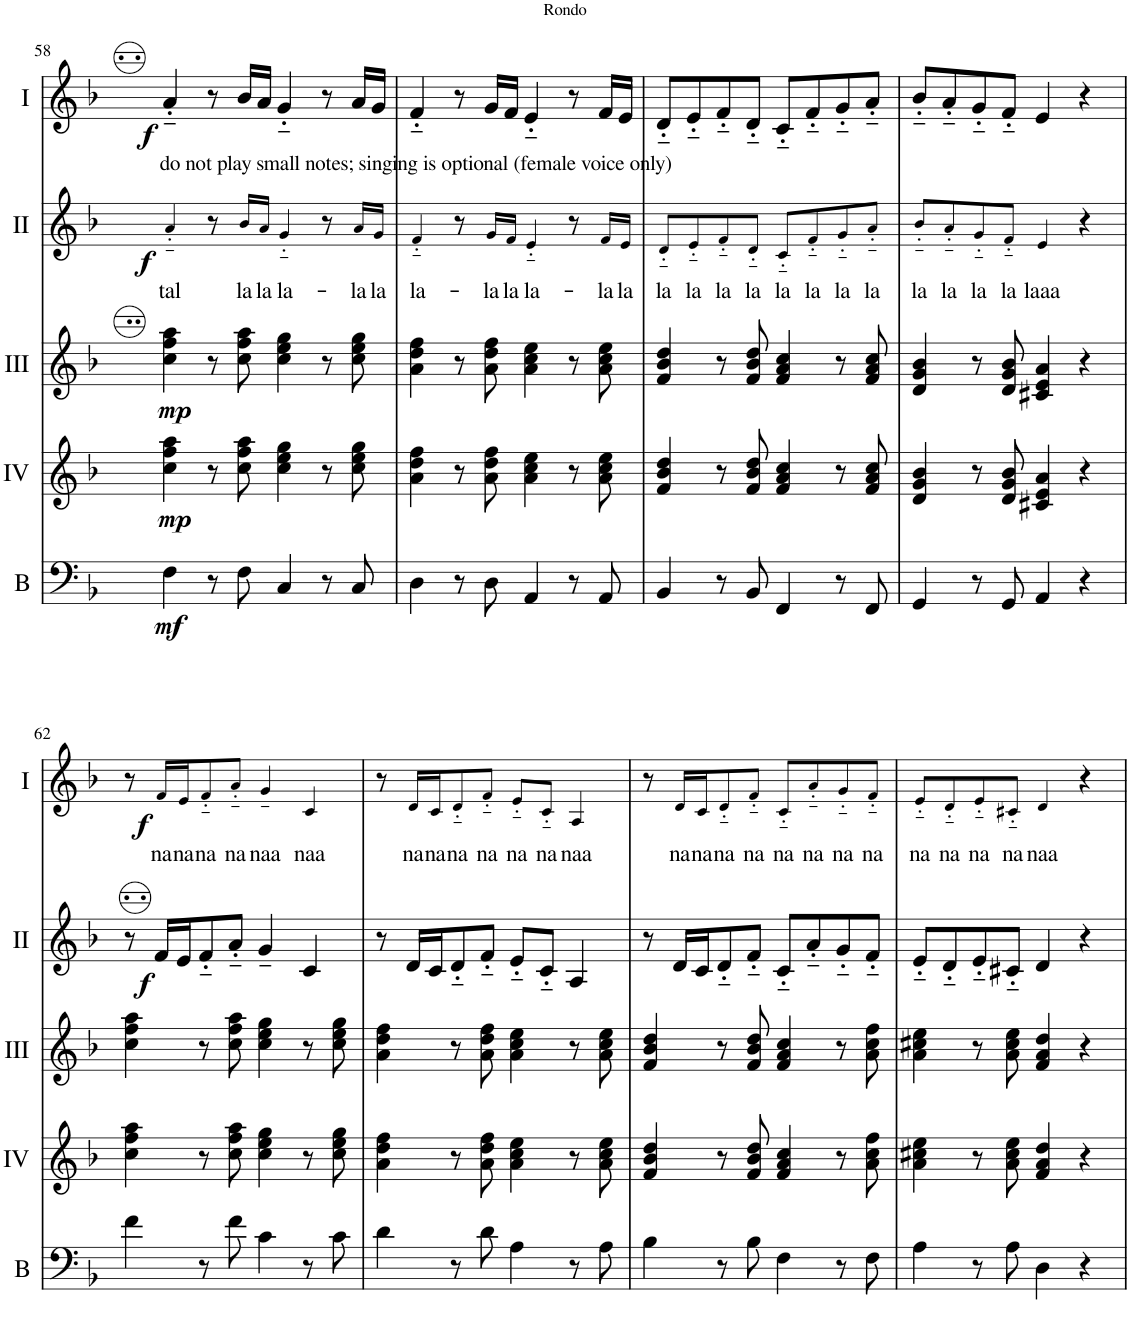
**kern	**dynam	**kern	**dynam	**kern	**dynam	**kern	**text	**dynam	**kern	**text	**dynam
*part5	*part5	*part4	*part4	*part3	*part3	*part2	*part2	*part2	*part1	*part1	*part1
*staff5	*staff5	*staff4	*staff4	*staff3	*staff3	*staff2	*staff2	*staff2	*staff1	*staff1	*staff1
*I"Bass	*	*I"Acc. 4	*	*I"Acc. 3	*	*I"Acc. 2	*	*	*I"Acc. 1	*	*
*I'B	*	*	*	*	*	*	*	*	*	*	*
!!LO:PB:g=z
*clefF4	*	*clefG2	*	*clefG2	*	*clefG2	*	*	*clefG2	*	*
*Trd7c12	*	*Trd7c12	*	*	*	*	*	*	*	*	*
*k[b-]	*	*k[b-]	*	*k[b-]	*	*k[b-]	*	*	*k[b-]	*	*
*M2/2	*	*M2/2	*	*M2/2	*	*M2/2	*	*	*M2/2	*	*
*met(c|)	*	*met(c|)	*	*met(c|)	*	*met(c|)	*	*	*met(c|)	*	*
=58	=58	=58	=58	=58	=58	=58	=58	=58	=58	=58	=58
!	!	!	!	!	!	!LO:TX:a:t=do not play small notes; singing is optional (female voice only)	!	!	!	!	!
!	!LO:DY:b	!	!LO:DY:b	!	!LO:DY:b	!	!LO:LY:b	!LO:DY:b	!	!	!LO:DY:b
4F\	mf	4cc\ 4ff\ 4aa\	mp	4cc\ 4ff\ 4aa\	mp	4a'~/	tal	f	4a'~/	.	f
8r	.	8r	.	8r	.	8r	.	.	8r	.	.
!	!	!	!	!	!	!	!LO:LY:b	!	!	!	!
8F\	.	8cc\ 8ff\ 8aa\	.	8cc\ 8ff\ 8aa\	.	16b-/LL	la	.	16b-/LL	.	.
!	!	!	!	!	!	!	!LO:LY:b	!	!	!	!
.	.	.	.	.	.	16a/JJ	la	.	16a/JJ	.	.
!	!	!	!	!	!	!	!LO:LY:b	!	!	!	!
4C/	.	4cc\ 4ee\ 4gg\	.	4cc\ 4ee\ 4gg\	.	4g'~/	la-	.	4g'~/	.	.
8r	.	8r	.	8r	.	8r	.	.	8r	.	.
!	!	!	!	!	!	!	!LO:LY:b	!	!	!	!
8C/	.	8cc\ 8ee\ 8gg\	.	8cc\ 8ee\ 8gg\	.	16a/LL	-la	.	16a/LL	.	.
!	!	!	!	!	!	!	!LO:LY:b	!	!	!	!
.	.	.	.	.	.	16g/JJ	la	.	16g/JJ	.	.
=59	=59	=59	=59	=59	=59	=59	=59	=59	=59	=59	=59
!	!	!	!	!	!	!	!LO:LY:b	!	!	!	!
4D\	.	4a\ 4dd\ 4ff\	.	4a\ 4dd\ 4ff\	.	4f'~/	la-	.	4f'~/	.	.
8r	.	8r	.	8r	.	8r	.	.	8r	.	.
!	!	!	!	!	!	!	!LO:LY:b	!	!	!	!
8D\	.	8a\ 8dd\ 8ff\	.	8a\ 8dd\ 8ff\	.	16g/LL	-la	.	16g/LL	.	.
!	!	!	!	!	!	!	!LO:LY:b	!	!	!	!
.	.	.	.	.	.	16f/JJ	la	.	16f/JJ	.	.
!	!	!	!	!	!	!	!LO:LY:b	!	!	!	!
4AA/	.	4a\ 4cc\ 4ee\	.	4a\ 4cc\ 4ee\	.	4e'~/	la-	.	4e'~/	.	.
8r	.	8r	.	8r	.	8r	.	.	8r	.	.
!	!	!	!	!	!	!	!LO:LY:b	!	!	!	!
8AA/	.	8a\ 8cc\ 8ee\	.	8a\ 8cc\ 8ee\	.	16f/LL	-la	.	16f/LL	.	.
!	!	!	!	!	!	!	!LO:LY:b	!	!	!	!
.	.	.	.	.	.	16e/JJ	la	.	16e/JJ	.	.
=60	=60	=60	=60	=60	=60	=60	=60	=60	=60	=60	=60
!	!	!	!	!	!	!	!LO:LY:b	!	!	!	!
4BB-/	.	4f/ 4b-/ 4dd/	.	4f/ 4b-/ 4dd/	.	8d'~/L	la	.	8d'~/L	.	.
!	!	!	!	!	!	!	!LO:LY:b	!	!	!	!
.	.	.	.	.	.	8e'~/	la	.	8e'~/	.	.
!	!	!	!	!	!	!	!LO:LY:b	!	!	!	!
8r	.	8r	.	8r	.	8f'~/	la	.	8f'~/	.	.
!	!	!	!	!	!	!	!LO:LY:b	!	!	!	!
8BB-/	.	8f/ 8b-/ 8dd/	.	8f/ 8b-/ 8dd/	.	8d'~/J	la	.	8d'~/J	.	.
!	!	!	!	!	!	!	!LO:LY:b	!	!	!	!
4FF/	.	4f/ 4a/ 4cc/	.	4f/ 4a/ 4cc/	.	8c'~/L	la	.	8c'~/L	.	.
!	!	!	!	!	!	!	!LO:LY:b	!	!	!	!
.	.	.	.	.	.	8f'~/	la	.	8f'~/	.	.
!	!	!	!	!	!	!	!LO:LY:b	!	!	!	!
8r	.	8r	.	8r	.	8g'~/	la	.	8g'~/	.	.
!	!	!	!	!	!	!	!LO:LY:b	!	!	!	!
8FF/	.	8f/ 8a/ 8cc/	.	8f/ 8a/ 8cc/	.	8a'~/J	la	.	8a'~/J	.	.
=61	=61	=61	=61	=61	=61	=61	=61	=61	=61	=61	=61
!	!	!	!	!	!	!	!LO:LY:b	!	!	!	!
4GG/	.	4d/ 4g/ 4b-/	.	4d/ 4g/ 4b-/	.	8b-'~/L	la	.	8b-'~/L	.	.
!	!	!	!	!	!	!	!LO:LY:b	!	!	!	!
.	.	.	.	.	.	8a'~/	la	.	8a'~/	.	.
!	!	!	!	!	!	!	!LO:LY:b	!	!	!	!
8r	.	8r	.	8r	.	8g'~/	la	.	8g'~/	.	.
!	!	!	!	!	!	!	!LO:LY:b	!	!	!	!
8GG/	.	8d/ 8g/ 8b-/	.	8d/ 8g/ 8b-/	.	8f'~/J	la	.	8f'~/J	.	.
!	!	!	!	!	!	!	!LO:LY:b	!	!	!	!
4AA/	.	4c#X/ 4e/ 4a/	.	4c#X/ 4e/ 4a/	.	4e/	laaa	.	4e/	.	.
4r	.	4r	.	4r	.	4r	.	.	4r	.	.
!!LO:LB:g=z
=62	=62	=62	=62	=62	=62	=62	=62	=62	=62	=62	=62
4f\	.	4cc\ 4ff\ 4aa\	.	4cc\ 4ff\ 4aa\	.	8r	.	.	8r	.	.
!	!	!	!	!	!	!	!	!LO:DY:b	!	!LO:LY:b	!LO:DY:b
.	.	.	.	.	.	16f/LL	.	f	16f/LL	na	f
!	!	!	!	!	!	!	!	!	!	!LO:LY:b	!
.	.	.	.	.	.	16e/J	.	.	16e/J	na	.
!	!	!	!	!	!	!	!	!	!	!LO:LY:b	!
8r	.	8r	.	8r	.	8f'~/	.	.	8f'~/	na	.
!	!	!	!	!	!	!	!	!	!	!LO:LY:b	!
8f\	.	8cc\ 8ff\ 8aa\	.	8cc\ 8ff\ 8aa\	.	8a'~/J	.	.	8a'~/J	na	.
!	!	!	!	!	!	!	!	!	!	!LO:LY:b	!
4c\	.	4cc\ 4ee\ 4gg\	.	4cc\ 4ee\ 4gg\	.	4g~/	.	.	4g~/	naa	.
!	!	!	!	!	!	!	!	!	!	!LO:LY:b	!
8r	.	8r	.	8r	.	4c/	.	.	4c/	naa	.
8c\	.	8cc\ 8ee\ 8gg\	.	8cc\ 8ee\ 8gg\	.	.	.	.	.	.	.
=63	=63	=63	=63	=63	=63	=63	=63	=63	=63	=63	=63
4d\	.	4a\ 4dd\ 4ff\	.	4a\ 4dd\ 4ff\	.	8r	.	.	8r	.	.
!	!	!	!	!	!	!	!	!	!	!LO:LY:b	!
.	.	.	.	.	.	16d/LL	.	.	16d/LL	na	.
!	!	!	!	!	!	!	!	!	!	!LO:LY:b	!
.	.	.	.	.	.	16c/J	.	.	16c/J	na	.
!	!	!	!	!	!	!	!	!	!	!LO:LY:b	!
8r	.	8r	.	8r	.	8d'~/	.	.	8d'~/	na	.
!	!	!	!	!	!	!	!	!	!	!LO:LY:b	!
8d\	.	8a\ 8dd\ 8ff\	.	8a\ 8dd\ 8ff\	.	8f'~/J	.	.	8f'~/J	na	.
!	!	!	!	!	!	!	!	!	!	!LO:LY:b	!
4A\	.	4a\ 4cc\ 4ee\	.	4a\ 4cc\ 4ee\	.	8e'~/L	.	.	8e'~/L	na	.
!	!	!	!	!	!	!	!	!	!	!LO:LY:b	!
.	.	.	.	.	.	8c'~/J	.	.	8c'~/J	na	.
!	!	!	!	!	!	!	!	!	!	!LO:LY:b	!
8r	.	8r	.	8r	.	4A/	.	.	4A/	naa	.
8A\	.	8a\ 8cc\ 8ee\	.	8a\ 8cc\ 8ee\	.	.	.	.	.	.	.
=64	=64	=64	=64	=64	=64	=64	=64	=64	=64	=64	=64
4B-\	.	4f/ 4b-/ 4dd/	.	4f/ 4b-/ 4dd/	.	8r	.	.	8r	.	.
!	!	!	!	!	!	!	!	!	!	!LO:LY:b	!
.	.	.	.	.	.	16d/LL	.	.	16d/LL	na	.
!	!	!	!	!	!	!	!	!	!	!LO:LY:b	!
.	.	.	.	.	.	16c/J	.	.	16c/J	na	.
!	!	!	!	!	!	!	!	!	!	!LO:LY:b	!
8r	.	8r	.	8r	.	8d'~/	.	.	8d'~/	na	.
!	!	!	!	!	!	!	!	!	!	!LO:LY:b	!
8B-\	.	8f/ 8b-/ 8dd/	.	8f/ 8b-/ 8dd/	.	8f'~/J	.	.	8f'~/J	na	.
!	!	!	!	!	!	!	!	!	!	!LO:LY:b	!
4F\	.	4f/ 4a/ 4cc/	.	4f/ 4a/ 4cc/	.	8c'~/L	.	.	8c'~/L	na	.
!	!	!	!	!	!	!	!	!	!	!LO:LY:b	!
.	.	.	.	.	.	8a'~/	.	.	8a'~/	na	.
!	!	!	!	!	!	!	!	!	!	!LO:LY:b	!
8r	.	8r	.	8r	.	8g'~/	.	.	8g'~/	na	.
!	!	!	!	!	!	!	!	!	!	!LO:LY:b	!
8F\	.	8a\ 8cc\ 8ff\	.	8a\ 8cc\ 8ff\	.	8f'~/J	.	.	8f'~/J	na	.
=65	=65	=65	=65	=65	=65	=65	=65	=65	=65	=65	=65
!	!	!	!	!	!	!	!	!	!	!LO:LY:b	!
4A\	.	4a\ 4cc#X\ 4ee\	.	4a\ 4cc#X\ 4ee\	.	8e'~/L	.	.	8e'~/L	na	.
!	!	!	!	!	!	!	!	!	!	!LO:LY:b	!
.	.	.	.	.	.	8d'~/	.	.	8d'~/	na	.
!	!	!	!	!	!	!	!	!	!	!LO:LY:b	!
8r	.	8r	.	8r	.	8e'~/	.	.	8e'~/	na	.
!	!	!	!	!	!	!	!	!	!	!LO:LY:b	!
8A\	.	8a\ 8cc#\ 8ee\	.	8a\ 8cc#\ 8ee\	.	8c#X'~/J	.	.	8c#X'~/J	na	.
!	!	!	!	!	!	!	!	!	!	!LO:LY:b	!
4D\	.	4f/ 4a/ 4dd/	.	4f/ 4a/ 4dd/	.	4d/	.	.	4d/	naa	.
4r	.	4r	.	4r	.	4r	.	.	4r	.	.
=	=	=	=	=	=	=	=	=	=	=	=
*-	*-	*-	*-	*-	*-	*-	*-	*-	*-	*-	*-
